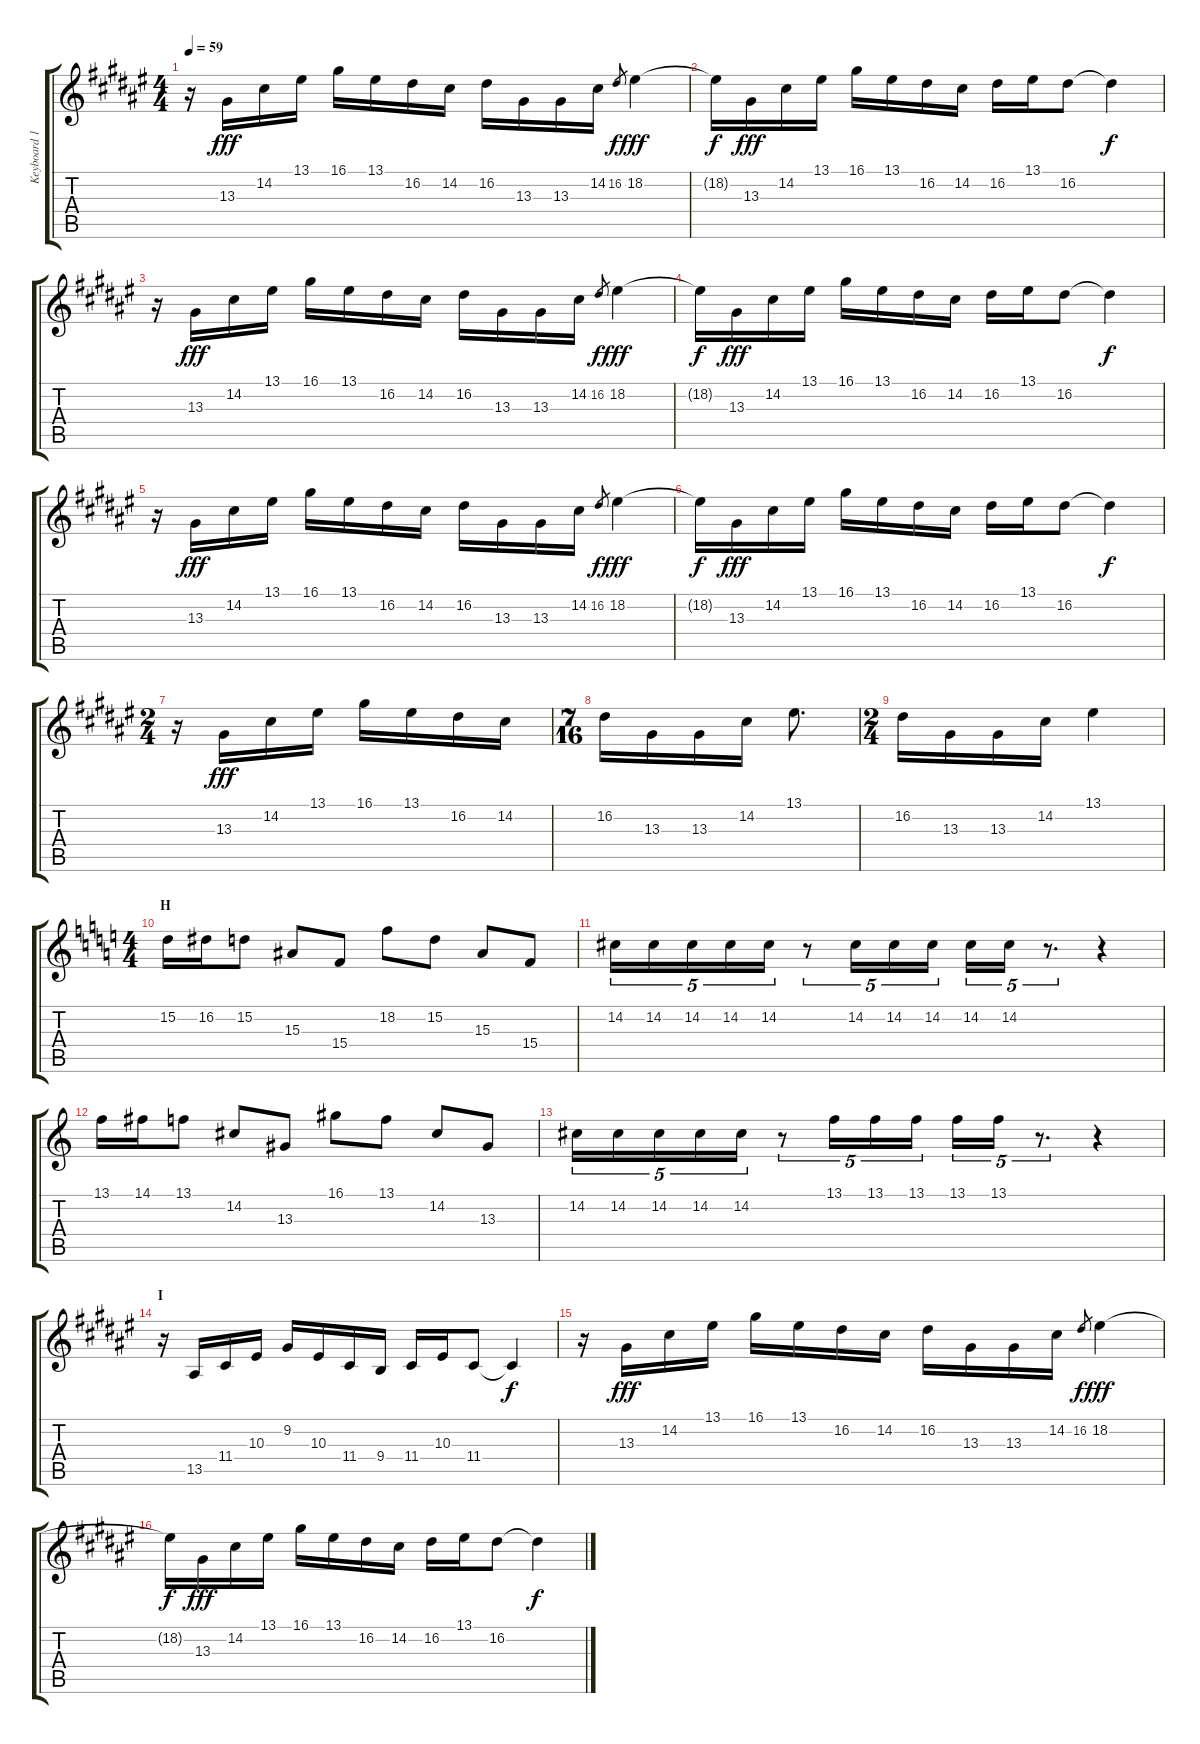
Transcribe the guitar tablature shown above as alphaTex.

\track ("Keyboard 1" "Keyboard 1") {instrument synthstrings1}
\staff {score tabs}
\tuning (E4 B3 G3 D3 A2 E2) {hide}
\ts (4 4)
\tempo 59
\clef g2
\ks f#
r.16{dy f} 13.3.16{dy fff} 14.2.16 13.1.16 16.1.16 13.1.16 16.2.16 14.2.16 16.2.16 13.3.16 13.3.16 14.2.16 16.2.8{gr dy f} 18.2.4{dy fff} |
18.2{t}.16{dy f} 13.3.16{dy fff} 14.2.16 13.1.16 16.1.16 13.1.16 16.2.16 14.2.16 16.2.16 13.1.16 16.2.8 16.2{t}.4{dy f} |
r.16 13.3.16{dy fff} 14.2.16 13.1.16 16.1.16 13.1.16 16.2.16 14.2.16 16.2.16 13.3.16 13.3.16 14.2.16 16.2.8{gr dy f} 18.2.4{dy fff} |
18.2{t}.16{dy f} 13.3.16{dy fff} 14.2.16 13.1.16 16.1.16 13.1.16 16.2.16 14.2.16 16.2.16 13.1.16 16.2.8 16.2{t}.4{dy f} |
r.16 13.3.16{dy fff} 14.2.16 13.1.16 16.1.16 13.1.16 16.2.16 14.2.16 16.2.16 13.3.16 13.3.16 14.2.16 16.2.8{gr dy f} 18.2.4{dy fff} |
18.2{t}.16{dy f} 13.3.16{dy fff} 14.2.16 13.1.16 16.1.16 13.1.16 16.2.16 14.2.16 16.2.16 13.1.16 16.2.8 16.2{t}.4{dy f} |
\ts (2 4)
r.16 13.3.16{dy fff} 14.2.16 13.1.16 16.1.16 13.1.16 16.2.16 14.2.16 |
\ts (7 16)
16.2.16 13.3.16 13.3.16 14.2.16 13.1.8{d} |
\ts (2 4)
16.2.16 13.3.16 13.3.16 14.2.16 13.1.4 |
\ts (4 4)
\section ("" "H")
\ks c
15.2.16 16.2.16 15.2.8 15.3.8 15.4.8 18.2.8 15.2.8 15.3.8 15.4.8 |
14.2.16{tu (5 4)} 14.2.16{tu (5 4)} 14.2.16{tu (5 4)} 14.2.16{tu (5 4)} 14.2.16{tu (5 4)} r.8{tu (5 4)} 14.2.16{tu (5 4)} 14.2.16{tu (5 4)} 14.2.16{tu (5 4)} 14.2.16{tu (5 4)} 14.2.16{tu (5 4)} r.8{d tu (5 4)} r.4 |
13.1.16 14.1.16 13.1.8 14.2.8 13.3.8 16.1.8 13.1.8 14.2.8 13.3.8 |
14.2.16{tu (5 4)} 14.2.16{tu (5 4)} 14.2.16{tu (5 4)} 14.2.16{tu (5 4)} 14.2.16{tu (5 4)} r.8{tu (5 4)} 13.1.16{tu (5 4)} 13.1.16{tu (5 4)} 13.1.16{tu (5 4)} 13.1.16{tu (5 4)} 13.1.16{tu (5 4)} r.8{d tu (5 4)} r.4 |
\section ("" "I")
\ks f#
r.16 13.5.16 11.4.16 10.3.16 9.2.16 10.3.16 11.4.16 9.4.16 11.4.16 10.3.16 11.4.8 11.4{t}.4{dy f} |
r.16 13.3.16{dy fff} 14.2.16 13.1.16 16.1.16 13.1.16 16.2.16 14.2.16 16.2.16 13.3.16 13.3.16 14.2.16 16.2.8{gr dy f} 18.2.4{dy fff} |
18.2{t}.16{dy f} 13.3.16{dy fff} 14.2.16 13.1.16 16.1.16 13.1.16 16.2.16 14.2.16 16.2.16 13.1.16 16.2.8 16.2{t}.4{dy f}
